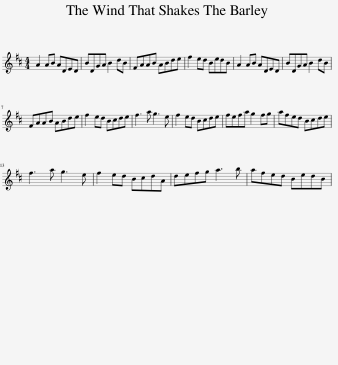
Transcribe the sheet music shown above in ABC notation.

X:1
L:1/8
M:4/4
I:linebreak $
K:D
V:1 treble
V:1
 A2 AB ADED | BDGA B2 dB | FAAB ABde | f2 ed BedB | A2 AB ADED | %5
 BDGA B2 dB |$ FAAB ABde | f2 ed Bcde | f3 a g3 e | f2 ed Bcde | %10
 fefa g2 fg | afed Bcde |$ f3 a g3 e | f2 ed BcdA | defg a3 b | %15
 afed BedB | %16
